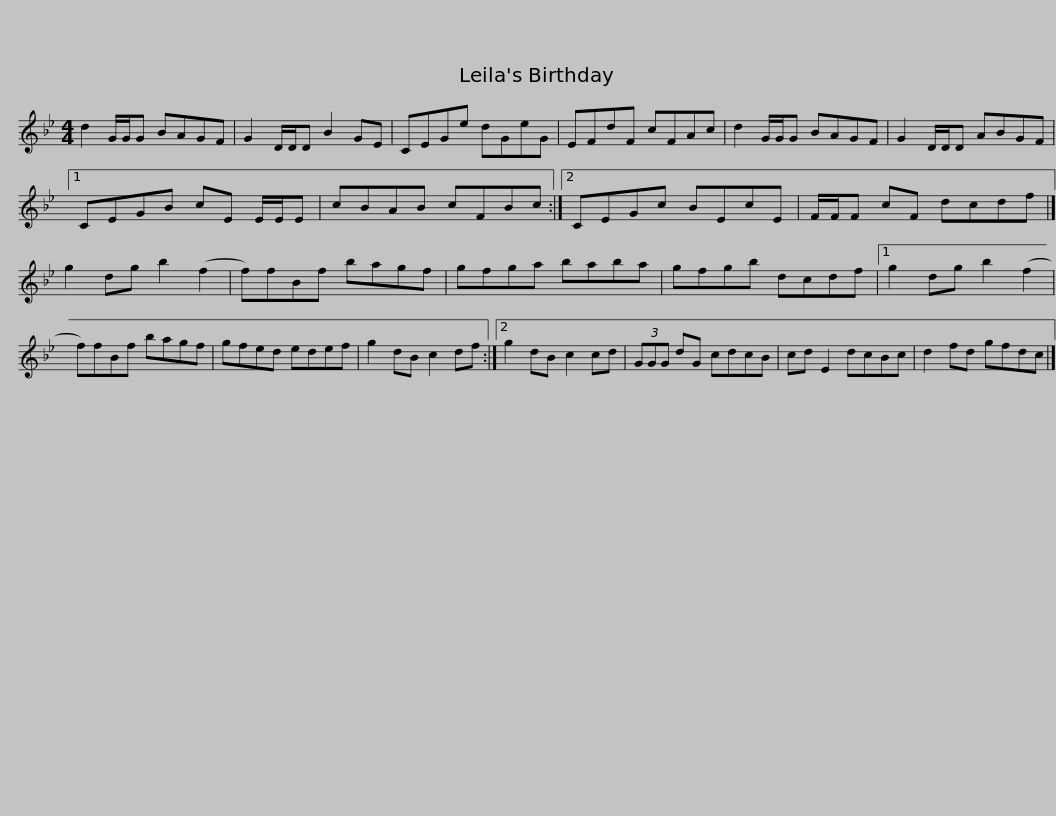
X:1
L:1/8
M:4/4
I:linebreak $
K:Gmin
V:1 treble
V:1
 d2 G/G/G BAGF | G2 D/D/D B2 GE | CEGe dGeG | EFdF cFAc | d2 G/G/G BAGF |$ %5
 G2 D/D/D ABGF |1 CEGB cE E/E/E | cBAB cFBc :|2 CEGc BEcE | F/F/F cF dcdf |]$ %10
 g2 dg b2 (f2 | f)fBf bagf | gfga baba | gfgb dcdf |1 g2 dg b2 (f2 | %15
 f)fBf bagf |$ gfed edef | g2 dB c2 df :|2 g2 dB c2 cd | (3GGG dG cdcB | %20
 cd E2 dcBc | d2 fd gfdc |] %22
